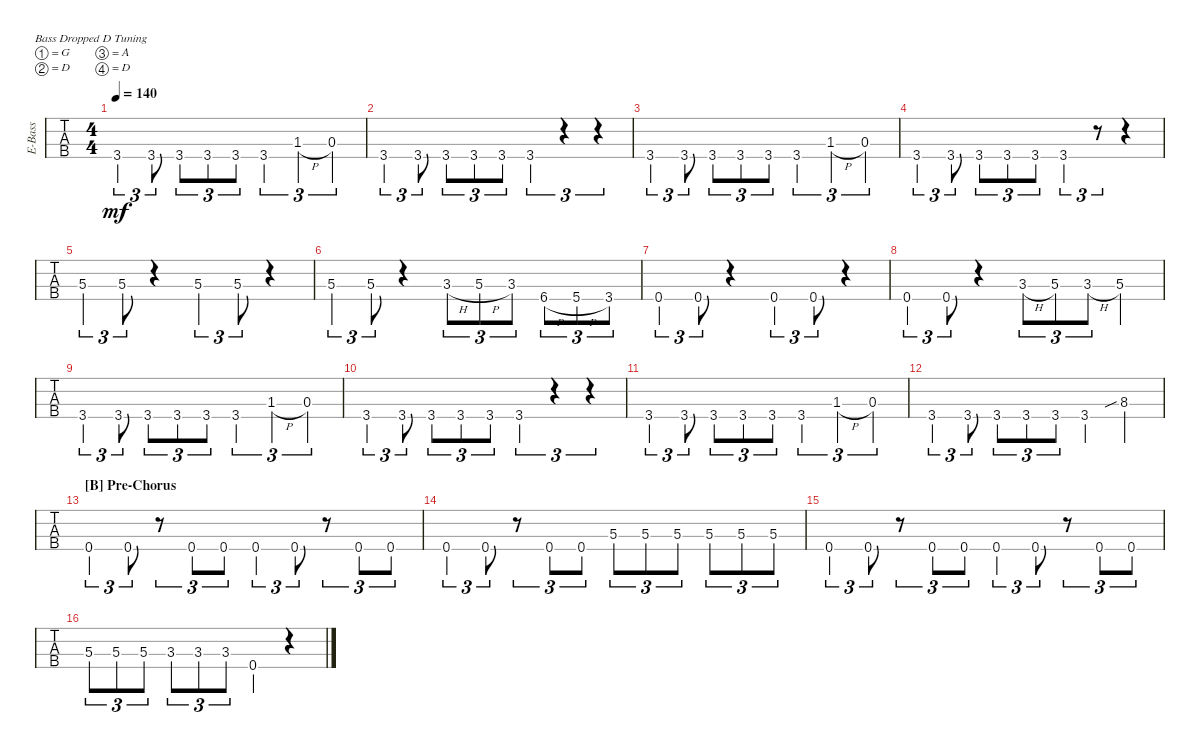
\defaultSystemsLayout 4
\bracketExtendMode groupsimilarinstruments
\multiBarRest
\otherSystemsTrackNameOrientation horizontal
\track ("Cole Train" "E-Bass") {instrument electricbassfinger}
\staff {tabs}
\tuning (G2 D2 A1 D1)
\ts (4 4)
\tempo 140
\clef f4
\ks c
3.4.4{tu (3 2) dy mf} 3.4.8{tu (3 2)} 3.4.8{tu (3 2)} 3.4.8{tu (3 2)} 3.4.8{tu (3 2)} 3.4.4{tu (3 2)} 1.3{h acc #}.4{tu (3 2)} 0.3.4{tu (3 2)} |
\clef g2
3.4.4{tu (3 2)} 3.4.8{tu (3 2)} 3.4.8{tu (3 2)} 3.4.8{tu (3 2)} 3.4.8{tu (3 2)} 3.4.4{tu (3 2)} r.4{tu (3 2)} r.4{tu (3 2)} |
\clef f4
3.4.4{tu (3 2)} 3.4.8{tu (3 2)} 3.4.8{tu (3 2)} 3.4.8{tu (3 2)} 3.4.8{tu (3 2)} 3.4.4{tu (3 2)} 1.3{h acc #}.4{tu (3 2)} 0.3.4{tu (3 2)} |
\clef g2
3.4.4{tu (3 2)} 3.4.8{tu (3 2)} 3.4.8{tu (3 2)} 3.4.8{tu (3 2)} 3.4.8{tu (3 2)} 3.4.4{tu (3 2)} r.8{tu (3 2)} r.4 |
\clef f4
5.3.4{tu (3 2)} 5.3.8{tu (3 2)} r.4 5.3.4{tu (3 2)} 5.3.8{tu (3 2)} r.4 |
5.3.4{tu (3 2)} 5.3.8{tu (3 2)} r.4 3.3{h}.8{tu (3 2)} 5.3{h}.8{tu (3 2)} 3.3.8{tu (3 2)} 6.4{h acc #}.8{tu (3 2)} 5.4{h}.8{tu (3 2)} 3.4.8{tu (3 2)} |
0.4.4{tu (3 2)} 0.4.8{tu (3 2)} r.4 0.4.4{tu (3 2)} 0.4.8{tu (3 2)} r.4 |
0.4.4{tu (3 2)} 0.4.8{tu (3 2)} r.4 3.3{h}.8{tu (3 2)} 5.3.8{tu (3 2)} 3.3{h}.8{tu (3 2)} 5.3.4 |
3.4.4{tu (3 2)} 3.4.8{tu (3 2)} 3.4.8{tu (3 2)} 3.4.8{tu (3 2)} 3.4.8{tu (3 2)} 3.4.4{tu (3 2)} 1.3{h acc #}.4{tu (3 2)} 0.3.4{tu (3 2)} |
\clef g2
3.4.4{tu (3 2)} 3.4.8{tu (3 2)} 3.4.8{tu (3 2)} 3.4.8{tu (3 2)} 3.4.8{tu (3 2)} 3.4.4{tu (3 2)} r.4{tu (3 2)} r.4{tu (3 2)} |
\clef f4
3.4.4{tu (3 2)} 3.4.8{tu (3 2)} 3.4.8{tu (3 2)} 3.4.8{tu (3 2)} 3.4.8{tu (3 2)} 3.4.4{tu (3 2)} 1.3{h acc #}.4{tu (3 2)} 0.3.4{tu (3 2)} |
\clef g2
3.4.4{tu (3 2)} 3.4.8{tu (3 2)} 3.4.8{tu (3 2)} 3.4.8{tu (3 2)} 3.4.8{tu (3 2)} 3.4.4 8.3{sib}.4 |
\section ("B" "Pre-Chorus")
0.4.4{tu (3 2)} 0.4.8{tu (3 2)} r.8{tu (3 2)} 0.4.8{tu (3 2)} 0.4.8{tu (3 2)} 0.4.4{tu (3 2)} 0.4.8{tu (3 2)} r.8{tu (3 2)} 0.4.8{tu (3 2)} 0.4.8{tu (3 2)} |
0.4.4{tu (3 2)} 0.4.8{tu (3 2)} r.8{tu (3 2)} 0.4.8{tu (3 2)} 0.4.8{tu (3 2)} 5.3.8{tu (3 2)} 5.3.8{tu (3 2)} 5.3.8{tu (3 2)} 5.3.8{tu (3 2)} 5.3.8{tu (3 2)} 5.3.8{tu (3 2)} |
0.4.4{tu (3 2)} 0.4.8{tu (3 2)} r.8{tu (3 2)} 0.4.8{tu (3 2)} 0.4.8{tu (3 2)} 0.4.4{tu (3 2)} 0.4.8{tu (3 2)} r.8{tu (3 2)} 0.4.8{tu (3 2)} 0.4.8{tu (3 2)} |
5.3.8{tu (3 2)} 5.3.8{tu (3 2)} 5.3.8{tu (3 2)} 3.3.8{tu (3 2)} 3.3.8{tu (3 2)} 3.3.8{tu (3 2)} 0.4.4 r.4
